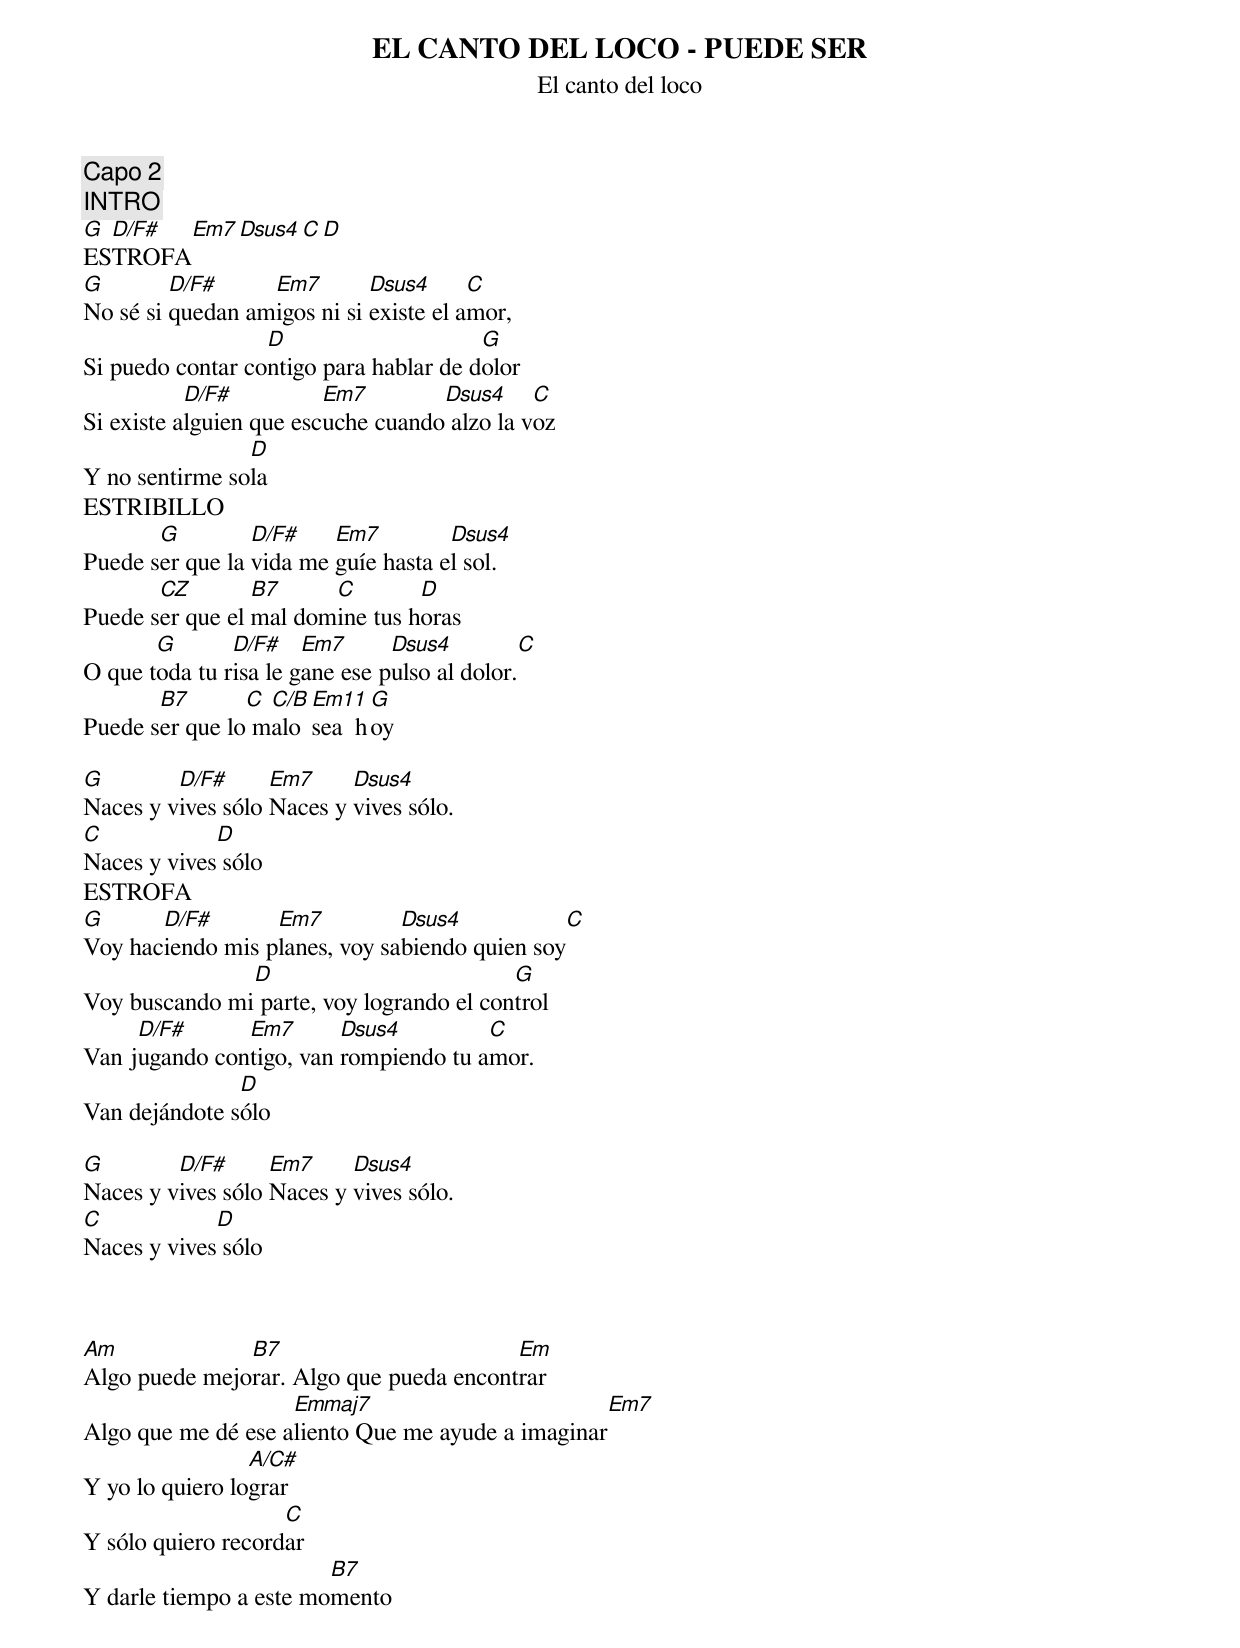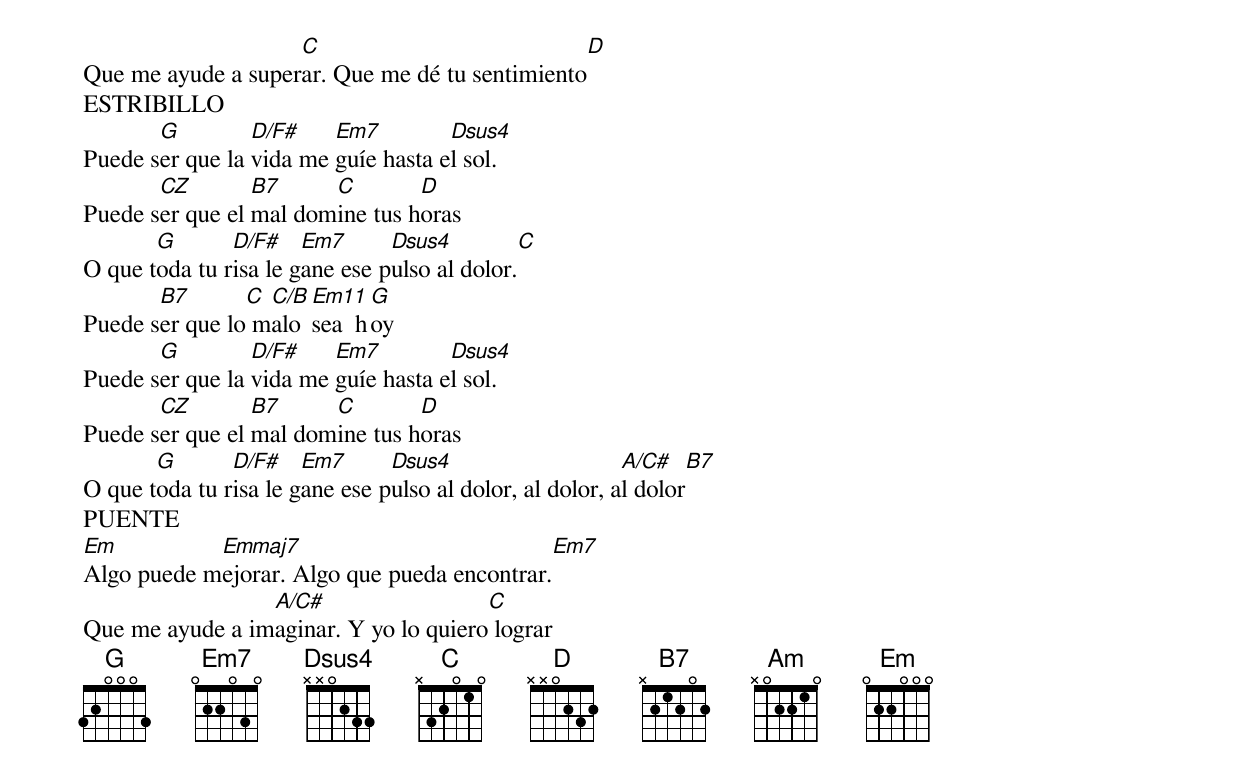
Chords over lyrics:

EL CANTO DEL LOCO - PUEDE SER
El canto del loco
Capo 2
INTRO
G D/F# Em7 Dsus4 C D
ESTROFA
G        D/F#     Em7        Dsus4      C
No sé si quedan amigos ni si existe el amor,
                  D                     G
Si puedo contar contigo para hablar de dolor
           D/F#          Em7        Dsus4     C
Si existe alguien que escuche cuando alzo la voz
                D
Y no sentirme sola
ESTRIBILLO
       G         D/F#    Em7         Dsus4
Puede ser que la vida me guíe hasta el sol.
       CZ        B7     C        D
Puede ser que el mal domine tus horas
       G       D/F#    Em7      Dsus4	    	C
O que toda tu risa le gane ese pulso al dolor.
       B7       C C/B Em11  G
Puede ser que lo malo sea  hoy

G        D/F#	   Em7     Dsus4
Naces y vives sólo Naces y vives sólo.
C            D
Naces y vives sólo
ESTROFA
G      D/F#       Em7          Dsus4		  C
Voy haciendo mis planes, voy sabiendo quien soy
               D		          G
Voy buscando mi parte, voy logrando el control
     D/F#      Em7       Dsus4         C
Van jugando contigo, van rompiendo tu amor.
               D
Van dejándote sólo

G        D/F#	   Em7     Dsus4
Naces y vives sólo Naces y vives sólo.
C            D
Naces y vives sólo



Am             B7                        Em
Algo puede mejorar. Algo que pueda encontrar
                    Emmaj7		            Em7
Algo que me dé ese aliento Que me ayude a imaginar
                 A/C#
Y yo lo quiero lograr
                    C
Y sólo quiero recordar
                        B7
Y darle tiempo a este momento
                    C				     D
Que me ayude a superar. Que me dé tu sentimiento
ESTRIBILLO
       G         D/F#    Em7         Dsus4
Puede ser que la vida me guíe hasta el sol.
       CZ        B7     C        D
Puede ser que el mal domine tus horas
       G       D/F#    Em7      Dsus4	    	C
O que toda tu risa le gane ese pulso al dolor.
       B7       C C/B Em11  G
Puede ser que lo malo sea  hoy
       G         D/F#    Em7         Dsus4
Puede ser que la vida me guíe hasta el sol.
       CZ        B7     C        D
Puede ser que el mal domine tus horas
       G       D/F#    Em7      Dsus4			  A/C#      B7
O que toda tu risa le gane ese pulso al dolor, al dolor, al dolor
PUENTE
Em          Emmaj7		             Em7
Algo puede mejorar. Algo que pueda encontrar.
                 A/C#                  C
Que me ayude a imaginar. Y yo lo quiero lograr
